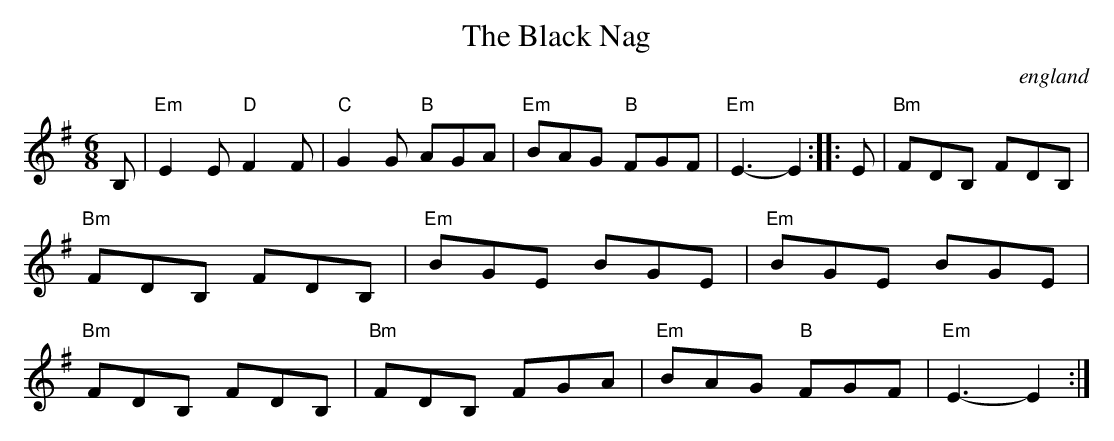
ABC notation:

X:1
T:The Black Nag
O:england
M:6/8
L:1/8
K:G
B, | "Em"E2E "D"F2F | "C"G2G "B"AGA | "Em"BAG "B"FGF | "Em" E3-E2 :: \
E | "Bm"FDB, FDB, | "Bm"FDB, FDB, | "Em"BGE BGE | "Em"BGE BGE | \
"Bm"FDB, FDB, | "Bm"FDB, FGA | "Em"BAG "B"FGF | "Em"E3-E2 :|
